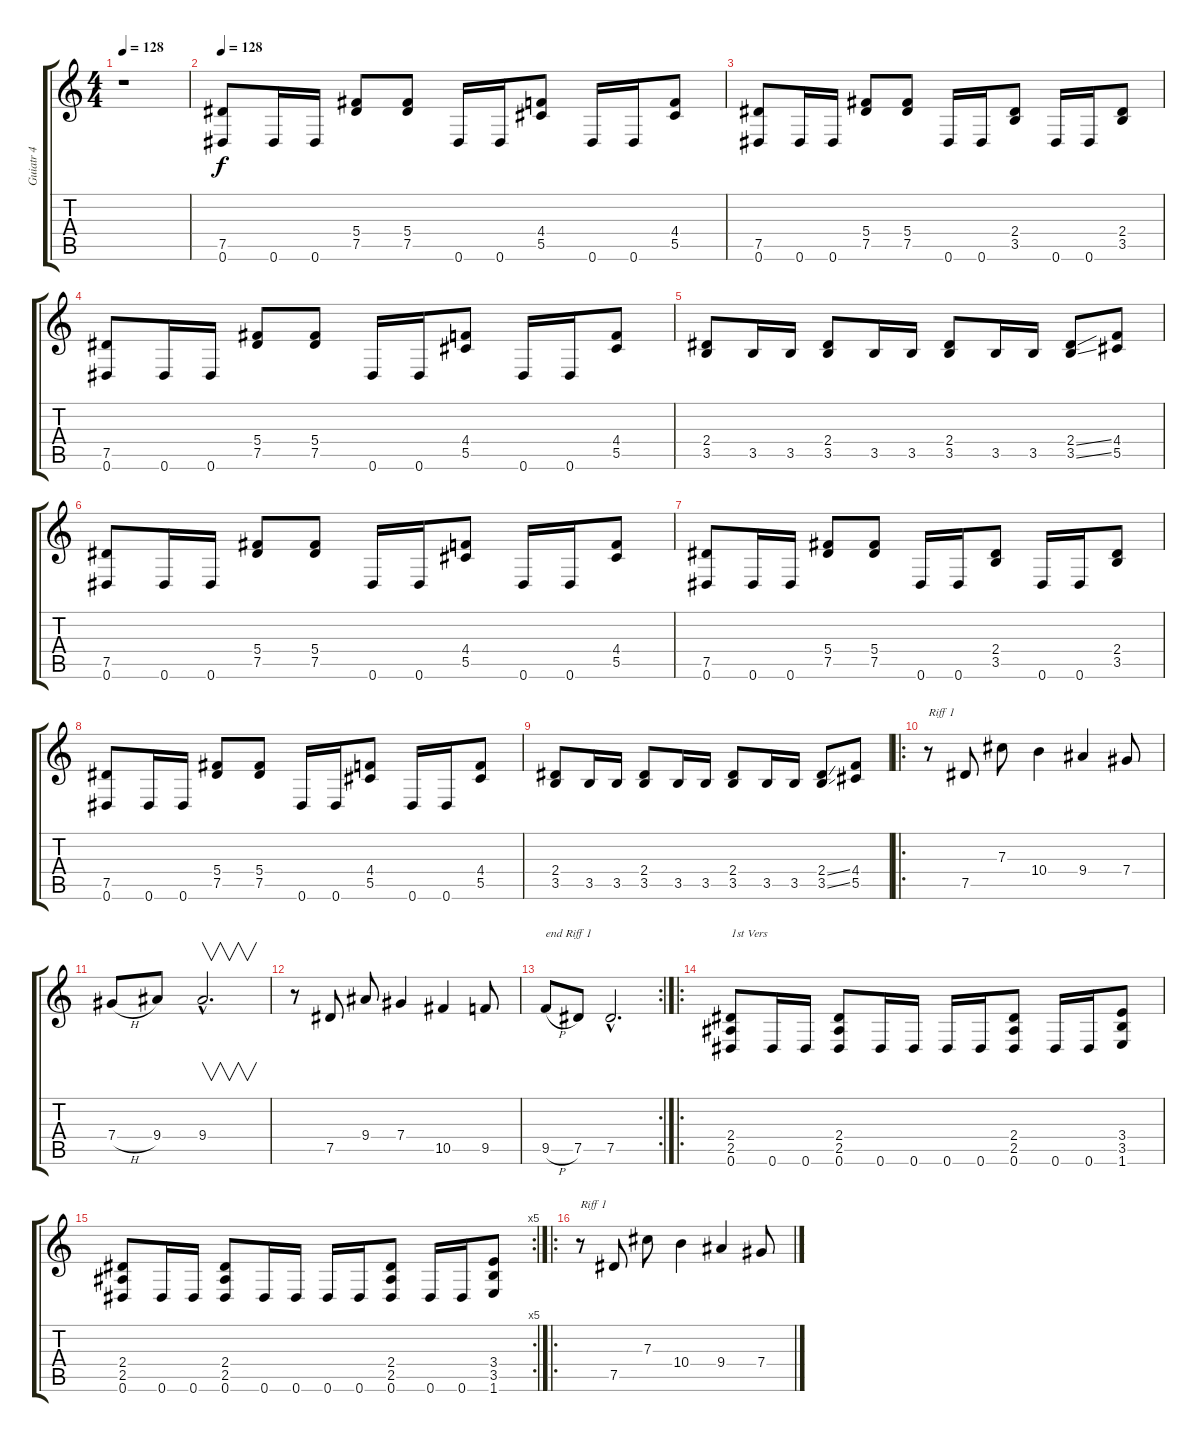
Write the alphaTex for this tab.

\track ("Guiatr 4" "Guiatr 4") {instrument overdrivenguitar}
\staff {score tabs}
\tuning (Eb4 Bb3 Gb3 Db3 Ab2 Eb2) {hide}
\ts (4 4)
\tempo 128
\clef g2
\ks c
r.1{dy f} |
\tempo 128
(7.5 0.6).8 0.6.16 0.6.16 (5.4 7.5).8 (5.4 7.5).8 0.6.16 0.6.16 (4.4 5.5).8 0.6.16 0.6.16 (4.4 5.5).8 |
(7.5 0.6).8 0.6.16 0.6.16 (5.4 7.5).8 (5.4 7.5).8 0.6.16 0.6.16 (2.4 3.5).8 0.6.16 0.6.16 (2.4 3.5).8 |
(7.5 0.6).8 0.6.16 0.6.16 (5.4 7.5).8 (5.4 7.5).8 0.6.16 0.6.16 (4.4 5.5).8 0.6.16 0.6.16 (4.4 5.5).8 |
(2.4 3.5).8 3.5.16 3.5.16 (2.4 3.5).8 3.5.16 3.5.16 (2.4 3.5).8 3.5.16 3.5.16 (2.4{ss} 3.5{ss}).8 (4.4 5.5).8 |
(7.5 0.6).8 0.6.16 0.6.16 (5.4 7.5).8 (5.4 7.5).8 0.6.16 0.6.16 (4.4 5.5).8 0.6.16 0.6.16 (4.4 5.5).8 |
(7.5 0.6).8 0.6.16 0.6.16 (5.4 7.5).8 (5.4 7.5).8 0.6.16 0.6.16 (2.4 3.5).8 0.6.16 0.6.16 (2.4 3.5).8 |
(7.5 0.6).8 0.6.16 0.6.16 (5.4 7.5).8 (5.4 7.5).8 0.6.16 0.6.16 (4.4 5.5).8 0.6.16 0.6.16 (4.4 5.5).8 |
(2.4 3.5).8 3.5.16 3.5.16 (2.4 3.5).8 3.5.16 3.5.16 (2.4 3.5).8 3.5.16 3.5.16 (2.4{ss} 3.5{ss}).8 (4.4 5.5).8 |
\ro
r.8{txt "Riff 1"} 7.5.8 7.3.8 10.4.4 9.4.4 7.4.8 |
7.4{h}.8 9.4.8 9.4{hac}.2{v d} |
r.8 7.5.8 9.4.8 7.4.4 10.5.4 9.5.8 |
\rc 2
9.5{h}.8{txt "end Riff 1"} 7.5.8 7.5{hac}.2{d} |
\ro
(2.4 2.5 0.6).8{txt "1st Vers"} 0.6.16 0.6.16 (2.4 2.5 0.6).8 0.6.16 0.6.16 0.6.16 0.6.16 (2.4 2.5 0.6).8 0.6.16 0.6.16 (3.4 3.5 1.6).8 |
\rc 5
(2.4 2.5 0.6).8 0.6.16 0.6.16 (2.4 2.5 0.6).8 0.6.16 0.6.16 0.6.16 0.6.16 (2.4 2.5 0.6).8 0.6.16 0.6.16 (3.4 3.5 1.6).8 |
\ro
r.8{txt "Riff 1"} 7.5.8 7.3.8 10.4.4 9.4.4 7.4.8
